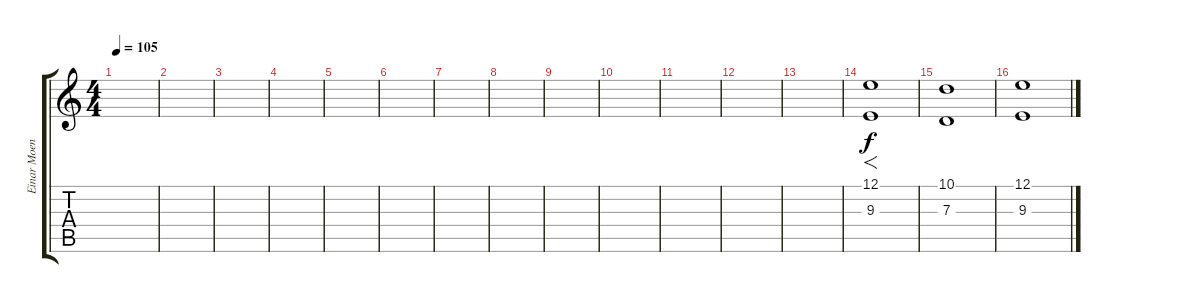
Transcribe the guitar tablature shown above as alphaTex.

\track ("Einar Moen" "Einar Moen") {instrument stringensemble2}
\staff {score tabs}
\tuning (E4 B3 G3 D3 A2 E2) {hide}
\ts (4 4)
\tempo 105
\clef g2
\ks c
|
|
|
|
|
|
|
|
|
|
|
|
|
(12.1 9.3).1{f volume 5 instrument choiraahs} |
(10.1 7.3).1 |
(12.1 9.3).1
